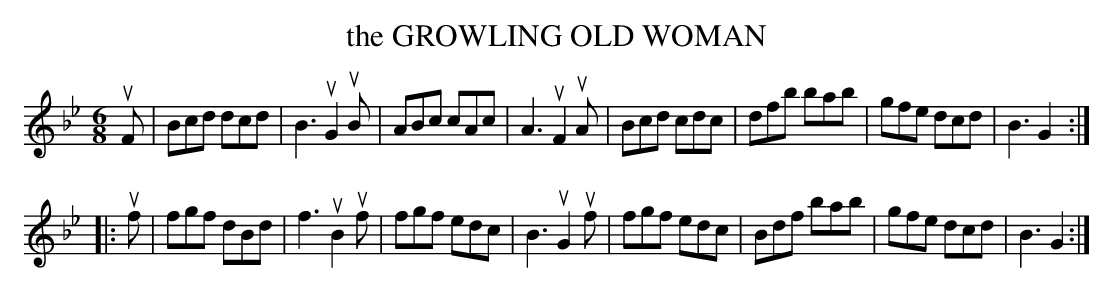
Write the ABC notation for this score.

X:1
T: the GROWLING OLD WOMAN
M: 6/8
L: 1/8
K: Bb
uF |\
Bcd dcd | B3 uG2uB | ABc cAc | A3 uF2uA |\
Bcd cdc | dfb bab | gfe dcd | B3 G2 :|
|:\
uf |\
fgf dBd | f3 uB2uf | fgf edc | B3 uG2uf |\
fgf edc | Bdf bab | gfe dcd | B3 G2 :|
